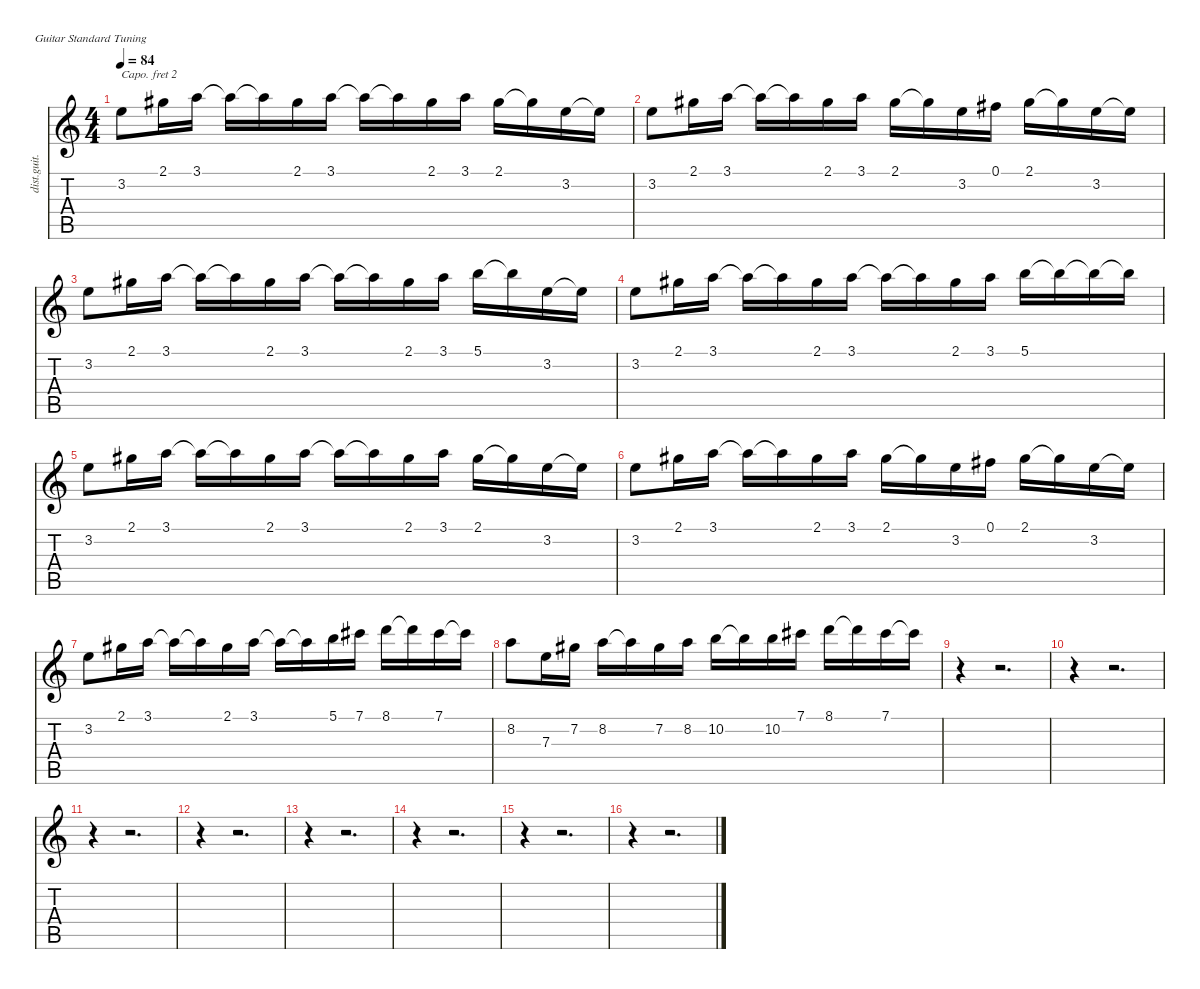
\defaultSystemsLayout 4
\hideDynamics
\bracketExtendMode nobrackets
\otherSystemsTrackNameOrientation horizontal
\track ("solo" "dist.guit.") {instrument distortionguitar}
\staff {score tabs}
\capo 2
\tuning (E4 B3 G3 D3 A2 E2)
\ts (4 4)
\tempo 84
\clef g2
\ks c
3.2.8{dy f} 2.1.16 3.1.16 3.1{t}.16 3.1{t}.16 2.1.16 3.1.16 3.1{t}.16 3.1{t}.16 2.1.16 3.1.16 2.1.16 2.1{t}.16 3.2.16 3.2{t}.16 |
3.2.8 2.1.16 3.1.16 3.1{t}.16 3.1{t}.16 2.1.16 3.1.16 2.1.16 2.1{t}.16 3.2.16 0.1.16 2.1.16 2.1{t}.16 3.2.16 3.2{t}.16 |
3.2.8 2.1.16 3.1.16 3.1{t}.16 3.1{t}.16 2.1.16 3.1.16 3.1{t}.16 3.1{t}.16 2.1.16 3.1.16 5.1.16 5.1{t}.16 3.2.16 3.2{t}.16 |
3.2.8 2.1.16 3.1.16 3.1{t}.16 3.1{t}.16 2.1.16 3.1.16 3.1{t}.16 3.1{t}.16 2.1.16 3.1.16 5.1.16 5.1{t}.16 5.1{t}.16 5.1{t}.16 |
3.2.8 2.1.16 3.1.16 3.1{t}.16 3.1{t}.16 2.1.16 3.1.16 3.1{t}.16 3.1{t}.16 2.1.16 3.1.16 2.1.16 2.1{t}.16 3.2.16 3.2{t}.16 |
3.2.8 2.1.16 3.1.16 3.1{t}.16 3.1{t}.16 2.1.16 3.1.16 2.1.16 2.1{t}.16 3.2.16 0.1.16 2.1.16 2.1{t}.16 3.2.16 3.2{t}.16 |
3.2.8 2.1.16 3.1.16 3.1{t}.16 3.1{t}.16 2.1.16 3.1.16 3.1{t}.16 3.1{t}.16 5.1.16 7.1.16 8.1.16 8.1{t}.16 7.1.16 7.1{t}.16 |
8.2.8 7.3.16 7.2.16 8.2.16 8.2{t}.16 7.2.16 8.2.16 10.2.16 10.2{t}.16 10.2.16 7.1.16 8.1.16 8.1{t}.16 7.1.16 7.1{t}.16 |
r.4 r.2{d} |
r.4 r.2{d} |
r.4 r.2{d} |
r.4 r.2{d} |
r.4 r.2{d} |
r.4 r.2{d} |
r.4 r.2{d} |
r.4 r.2{d}
